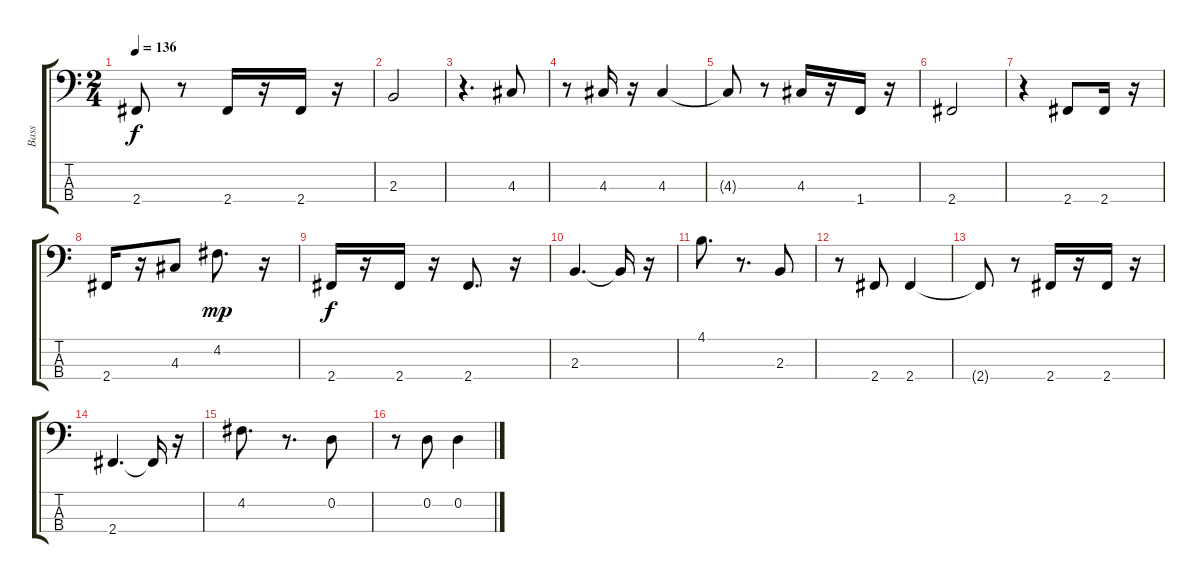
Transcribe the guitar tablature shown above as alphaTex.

\track ("Bass" "Bass") {instrument fretlessbass}
\staff {score tabs}
\tuning (G2 D2 A1 E1) {hide}
\ts (2 4)
\tempo 136
\clef f4
\ks c
2.4{t}.8{dy f} r.8 2.4.16 r.16 2.4.16 r.16 |
2.3.2 |
r.4{d} 4.3.8 |
r.8 4.3.16 r.16 4.3.4 |
4.3{t}.8 r.8 4.3.16 r.16 1.4.16 r.16 |
2.4.2 |
r.4 2.4.8 2.4.16 r.16 |
2.4.16 r.16 4.3.8 4.2.8{d dy mp} r.16 |
2.4.16{dy f} r.16 2.4.16 r.16 2.4.8{d} r.16 |
2.3.4{d} 2.3{t}.16 r.16 |
4.1.8{d} r.8{d} 2.3.8 |
r.8 2.4.8 2.4.4 |
2.4{t}.8 r.8 2.4.16 r.16 2.4.16 r.16 |
2.4.4{d} 2.4{t}.16 r.16 |
4.2.8{d} r.8{d} 0.2.8 |
r.8 0.2.8 0.2.4
